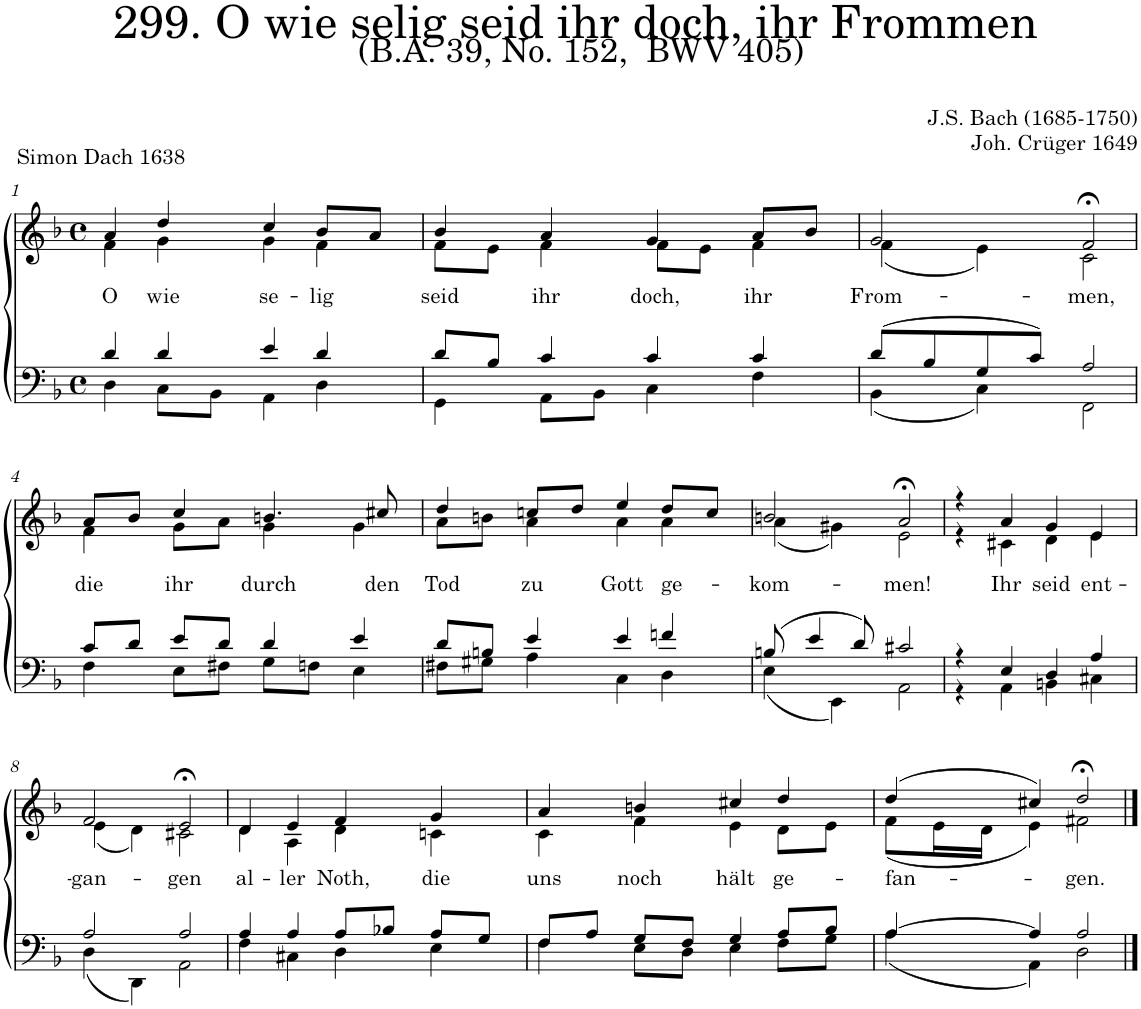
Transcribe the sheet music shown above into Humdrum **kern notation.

**kern	**kern	**text
*part2	*part1	*part1
*staff2	*staff1	*staff1
*I"Tenor/Bass	*I"Soprano/Alto	*
*clefF4	*clefG2	*
*k[b-]	*k[b-]	*
*M4/4	*M4/4	*
*met(c)	*met(c)	*
=1	=1	=1
*^	*	*
!	!	!	!LO:LY:b
*	*	*^	*
4d/	4D\	4a;</	4f\	O
!	!	!	!	!LO:LY:b
4d/	8C\L	4dd;</	4g\	wie
.	8BB-\J	.	.	.
!	!	!	!	!LO:LY:b
4e/	4AA\	4cc;</	4g\	se-
!	!	!	!	!LO:LY:b
4d/	4D\	8b-/L	4f\	-lig
.	.	8a/J	.	.
=2	=2	=2	=2	=2
!	!	!	!	!LO:LY:b
8d/L	4GG\	4b-;</	8f\L	seid
8B-/J	.	.	8e\J	.
!	!	!	!	!LO:LY:b
4c/	8AA\L	4a/	4f\	ihr
.	8BB-\J	.	.	.
!	!	!	!	!LO:LY:b
4c/	4C\	4g;<,/	8f\L	doch,
.	.	.	8e;\J	.
!	!	!	!	!LO:LY:b
4c/	4F\	8a/L	4f\	ihr
.	.	8b-/J	.	.
=3	=3	=3	=3	=3
!	!	!	!	!LO:LY:b
(8d/L	(4BB-\	2g/	(4f\	From-
8B-/	.	.	.	.
8G/	4C\)	.	4e\)	.
8c/J)	.	.	.	.
!	!	!	!	!LO:LY:b
2A/	2FF\	2f;<,/	2c\	-men,
!!LO:LB:g=z	!!
=4	=4	=4	=4	=4
!	!	!	!	!LO:LY:b
8c/L	4F\	8a/L	4f\	die
8d/J	.	8b-;</J	.	.
!	!	!	!	!LO:LY:b
8e/L	8E\L	4cc/	8g\L	ihr
8d/J	8F#X\J	.	8a\J	.
!	!	!	!	!LO:LY:b
4d/	8G\L	4.bn/	4g\	durch
.	8Fn\J	.	.	.
4e/	4E\	.	4g\	.
!	!	!	!	!LO:LY:b
.	.	8cc#X/	.	den
=5	=5	=5	=5	=5
!	!	!	!	!LO:LY:b
8d/L	8F#X\L	4dd/	8a\L	Tod
8Bn/J	8G#X\J	.	8bn\J	.
!	!	!	!	!LO:LY:b
4e/	4A\	8ccn/L	4a\	zu
.	.	8dd/J	.	.
!	!	!	!	!LO:LY:b
4e/	4C\	4ee;</	4a\	Gott
!	!	!	!	!LO:LY:b
4fn/	4D\	8dd/L	4a\	ge-
.	.	8cc/J	.	.
=6	=6	=6	=6	=6
!	!	!	!	!LO:LY:b
(8Bn/	(4E\	2bn;</	(4a\	-kom-
4e/	.	.	.	.
.	4EE\)	.	4g#X\)	.
8d/)	.	.	.	.
!	!	!	!	!LO:LY:b
2c#X/	2AA\	2a;</	2e\	-men!
=7	=7	=7	=7	=7
4r	4r	4r	4r	.
!	!	!	!	!LO:LY:b
4E/	4AA\	4a/	4c#X\	Ihr
!	!	!	!	!LO:LY:b
4D/	4BBn\	4g/	4d\	seid
!	!	!	!	!LO:LY:b
4A/	4C#X\	4e/	4e\	ent-
!!LO:LB:g=z	!!
=8	=8	=8	=8	=8
!	!	!	!	!LO:LY:b
2A/	(4D\	2f/	(4e\	-gan-
.	4DD\)	.	4d\)	.
!	!	!	!	!LO:LY:b
2A/	2AA\	2e;<,/	2c#X\	-gen
=9	=9	=9	=9	=9
!	!	!	!	!LO:LY:b
4A/	4F\	4d/	4d\	al-
!	!	!	!	!LO:LY:b
4A/	4C#X\	4e/	4A\	-ler
!	!	!	!	!LO:LY:b
8A/L	4D\	4f/	4d\	Noth,
8B-X/J	.	.	.	.
!	!	!	!	!LO:LY:b
8A/L	4E\	4g/	4cn\	die
8G/J	.	.	.	.
=10	=10	=10	=10	=10
!	!	!	!	!LO:LY:b
8F/L	4F\	4a;</	4c\	uns
8A/J	.	.	.	.
!	!	!	!	!LO:LY:b
8G/L	8E\L	4bn/	4f\	noch
8F/J	8D\J	.	.	.
!	!	!	!	!LO:LY:b
4G/	4E\	4cc#X/	4e\	hält
!	!	!	!	!LO:LY:b
8A/L	8F\L	4dd/	8d\L	ge-
8B-/J	8G\J	.	8e\J	.
=11	=11	=11	=11	=11
!	!	!	!	!LO:LY:b
[4A/	(4A\	(4dd;</	(8f\L	-fan-
.	.	.	16e\L	.
.	.	.	16d\JJ	.
4A/]	4AA\)	4cc#X/)	4e\)	.
!	!	!	!	!LO:LY:b
2A/	2D\	2dd;</	2f#X\	-gen.
*v	*v	*	*	*
*	*v	*v	*
==	==	==
*-	*-	*-
